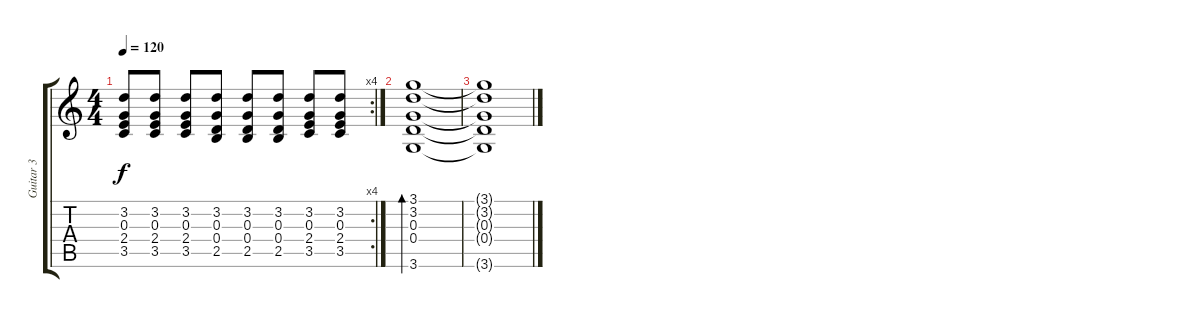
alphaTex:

\track ("Guitar 3" "Guitar 3") {instrument distortionguitar}
\staff {score tabs}
\tuning (E4 B3 G3 D3 A2 E2) {hide}
\rc 4
\ts (4 4)
\tempo 120
\clef g2
\ks c
(3.2 0.3 2.4 3.5).8{dy f} (3.2 0.3 2.4 3.5).8 (3.2 0.3 2.4 3.5).8 (3.2 0.3 0.4 2.5).8 (3.2 0.3 0.4 2.5).8 (3.2 0.3 0.4 2.5).8 (3.2 0.3 2.4 3.5).8 (3.2 0.3 2.4 3.5).8 |
(3.1 3.2 0.3 0.4 3.6).1{bd 60 volume 0} |
(3.1{t} 3.2{t} 0.3{t} 0.4{t} 3.6{t}).1
